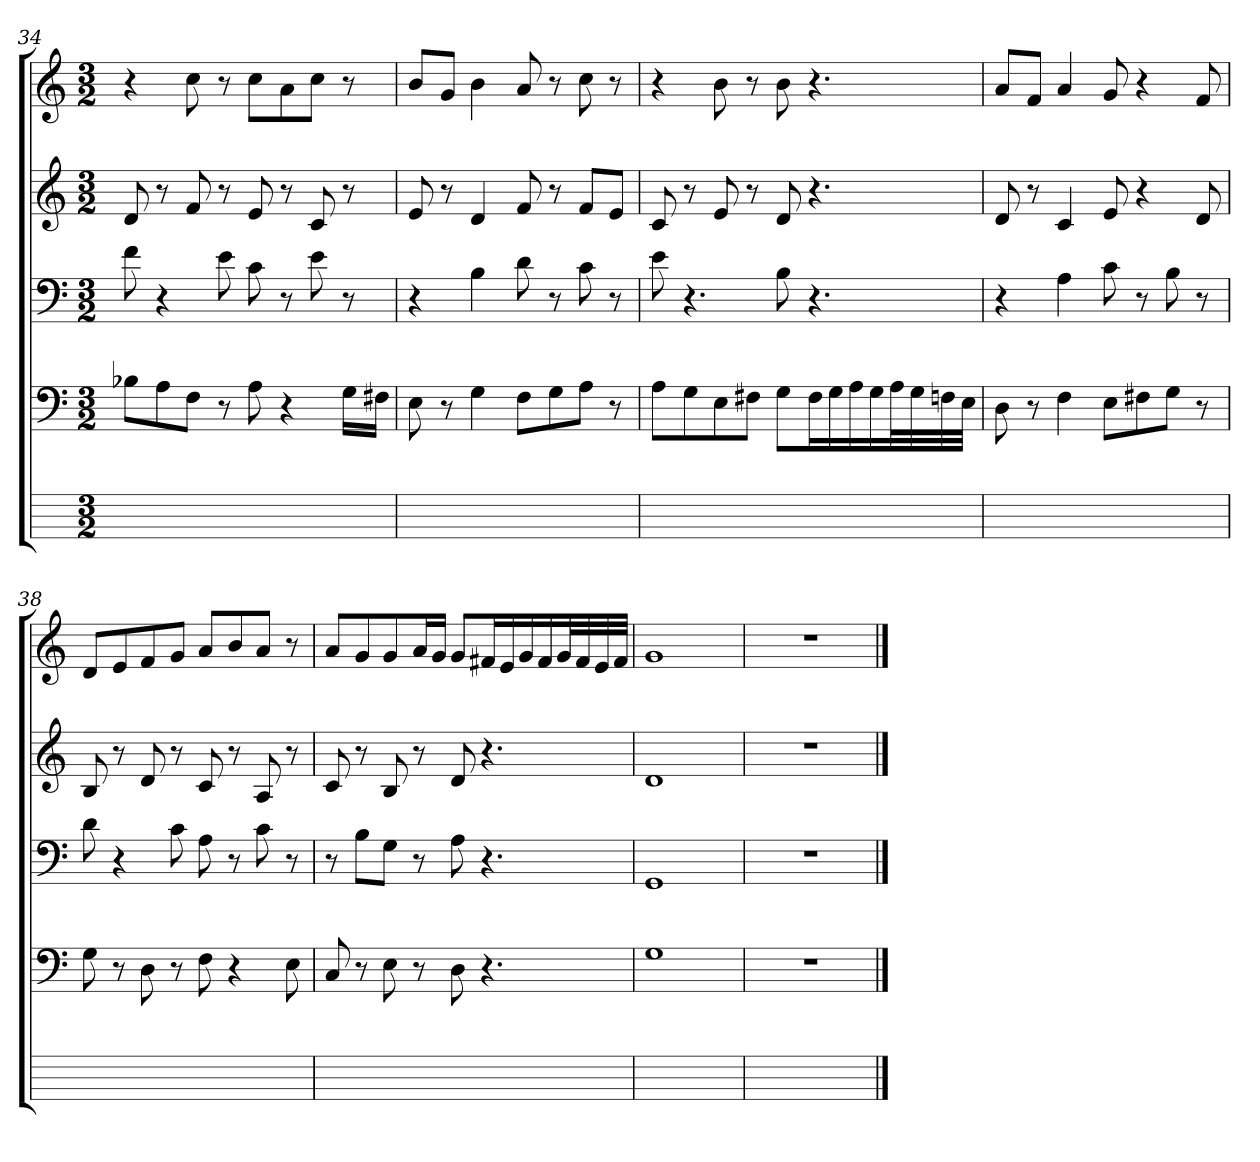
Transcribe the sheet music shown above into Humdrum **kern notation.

**kern	**kern	**kern	**kern	**kern
*part5	*part4	*part3	*part2	*part1
*staff5	*staff4	*staff3	*staff2	*staff1
*	*clefF4	*clefF4	*clefG2	*clefG2
*	*k[]	*k[]	*k[]	*k[]
*	*C:	*C:	*C:	*C:
*M3/2	*M3/2	*M3/2	*M3/2	*M3/2
=34	=34	=34	=34	=34
1ryy	8B-XiL	8f	8d	4r
.	8Aj	4r	8r	.
.	8FJ	.	8f	8cc
.	8r	8e	8r	8r
.	8A	8c	8e	8cciL
.	4r	8r	8r	8a
.	.	8e	8c	8ccJ
.	16GLL	8r	8r	8r
.	16F#XjJJ	.	.	.
=35	=35	=35	=35	=35
1ryy	8E	4r	8e	8bL
.	8r	.	8r	8gJ
.	4G	4B	4d	4b
.	8FL	8d	8f	8a
.	8Gj	8r	8r	8r
.	8AJ	8c	8fiL	8cc
.	8r	8r	8eJ	8r
=36	=36	=36	=36	=36
1ryy	8AiL	8e	8c	4r
.	8Gj	4.r	8r	.
.	8E	.	8e	8b
.	8F#XZJ	.	8r	8r
.	8GL	8B	8d	8bi
.	16F#ZL	4.r	4.r	4.r
.	16Gj	.	.	.
.	16AZ	.	.	.
.	16Gj	.	.	.
.	32AZL	.	.	.
.	32Gj	.	.	.
.	32Fnj	.	.	.
.	32EjJJJ	.	.	.
=37	=37	=37	=37	=37
1ryy	8D	4r	8d	8aL
.	8r	.	8r	8fJ
.	4F	4A	4c	4a
.	8EL	8c	8e	8g
.	8F#Xj	8r	4r	4r
.	8GJ	8B	.	.
.	8r	8r	8d	8f
=38	=38	=38	=38	=38
1ryy	8Gi	8d	8B	8dL
.	8r	4r	8r	8e
.	8D	.	8d	8f
.	8r	8c	8r	8gJ
.	8F	8A	8c	8aL
.	4r	8r	8r	8b
.	.	8c	8A	8aJ
.	8E	8r	8r	8r
=39	=39	=39	=39	=39
1ryy	8C	8r	8c	8aiL
.	8r	8BL	8r	8g
.	8E	8GJ	8B	8g
.	8r	8r	8r	16ajL
.	.	.	.	16gjJJ
.	8D	8A	8d	8giL
.	4.r	4.r	4.r	16f#XL
.	.	.	.	16ej
.	.	.	.	16gZ
.	.	.	.	16f#j
.	.	.	.	32gZL
.	.	.	.	32f#j
.	.	.	.	32ej
.	.	.	.	32f#jJJJ
=40	=40	=40	=40	=40
1ryy	1G	1GGZ	1d	1g
=41	=41	=41	=41	=41
1.ryy	1.r	1.r	1.r	1.r
==	==	==	==	==
*-	*-	*-	*-	*-
